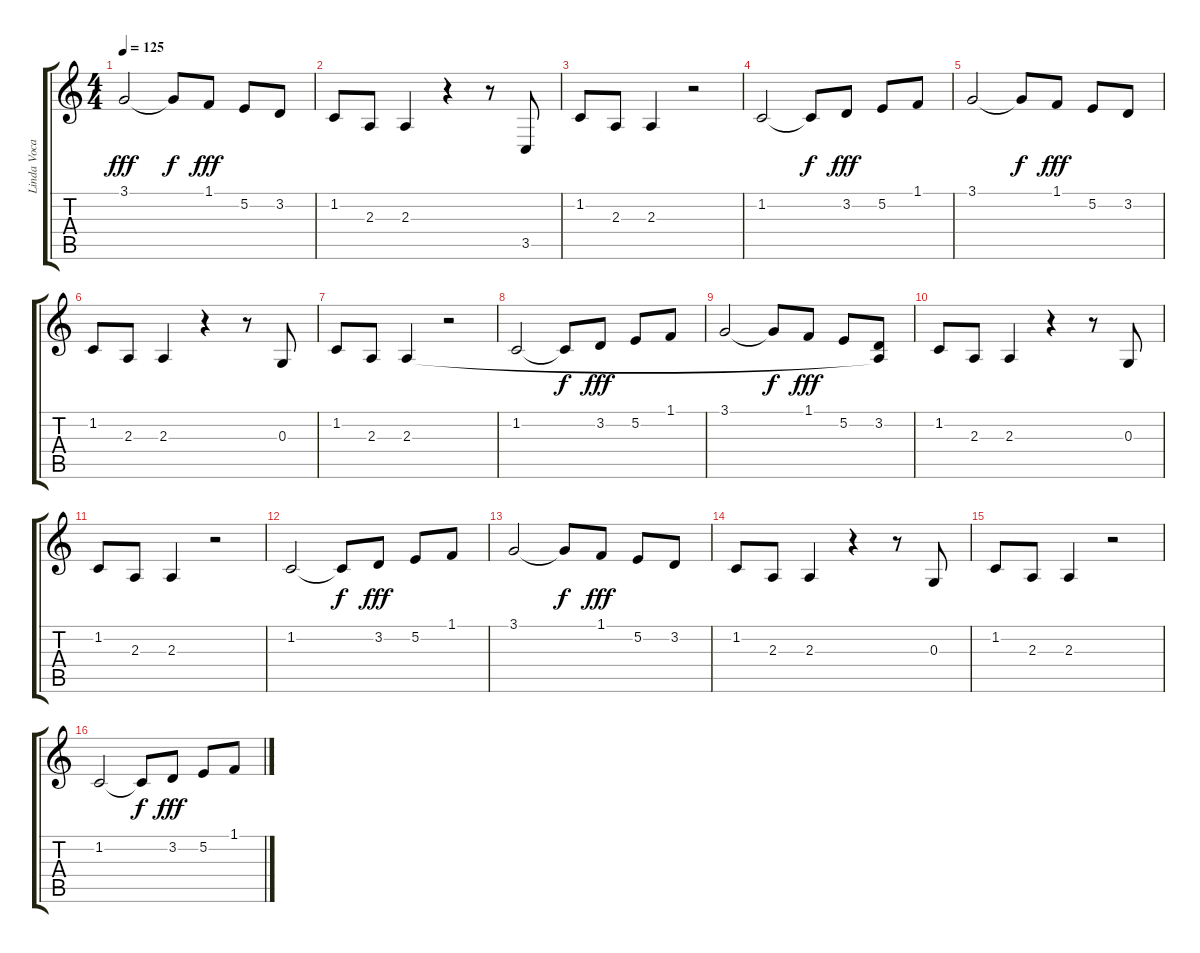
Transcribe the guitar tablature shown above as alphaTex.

\track ("Linda Vocal" "Linda Voca") {instrument choiraahs}
\staff {score tabs}
\tuning (E4 B3 G3 D3 A2 E2) {hide}
\ts (4 4)
\tempo 125
\clef g2
\ks c
3.1.2{dy fff} 3.1{t}.8{dy f} 1.1.8{dy fff} 5.2.8 3.2.8 |
1.2.8 2.3.8 2.3.4 r.4 r.8 3.5.8 |
1.2.8 2.3.8 2.3.4 r.2 |
1.2.2 1.2{t}.8{dy f} 3.2.8{txt " " dy fff} 5.2.8 1.1.8 |
3.1.2 3.1{t}.8{dy f} 1.1.8{dy fff} 5.2.8 3.2.8 |
1.2.8 2.3.8 2.3.4 r.4 r.8 0.3.8 |
1.2.8 2.3.8 2.3.4 r.2 |
1.2.2 1.2{t}.8{dy f} 3.2.8{txt " " dy fff} 5.2.8 1.1.8 |
3.1.2 3.1{t}.8{dy f} 1.1.8{dy fff} 5.2.8 (3.2 2.3{t}).8 |
1.2.8 2.3.8 2.3.4 r.4 r.8 0.3.8 |
1.2.8 2.3.8 2.3.4 r.2 |
1.2.2 1.2{t}.8{dy f} 3.2.8{txt " " dy fff} 5.2.8 1.1.8 |
3.1.2 3.1{t}.8{dy f} 1.1.8{dy fff} 5.2.8 3.2.8 |
1.2.8 2.3.8 2.3.4 r.4 r.8 0.3.8 |
1.2.8 2.3.8 2.3.4 r.2 |
1.2.2 1.2{t}.8{dy f} 3.2.8{txt " " dy fff} 5.2.8 1.1.8
